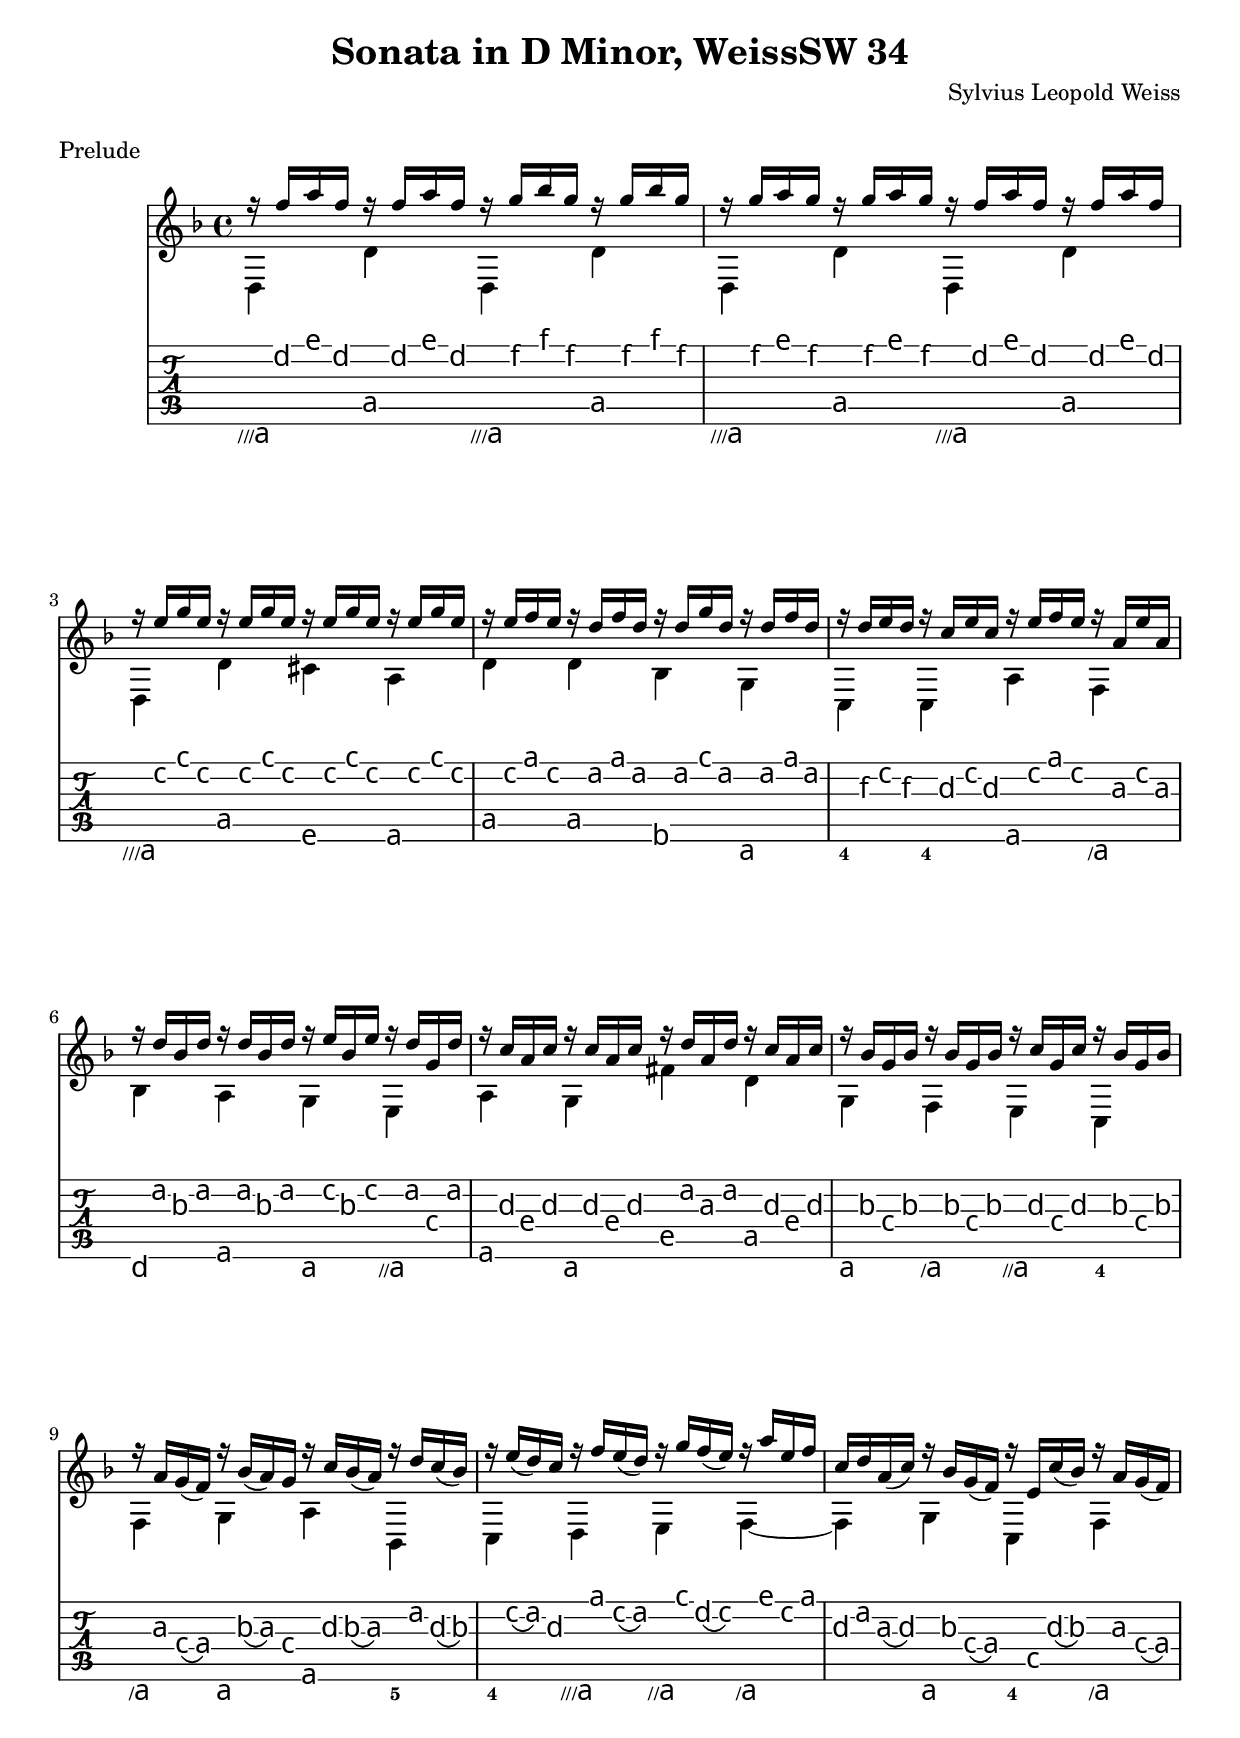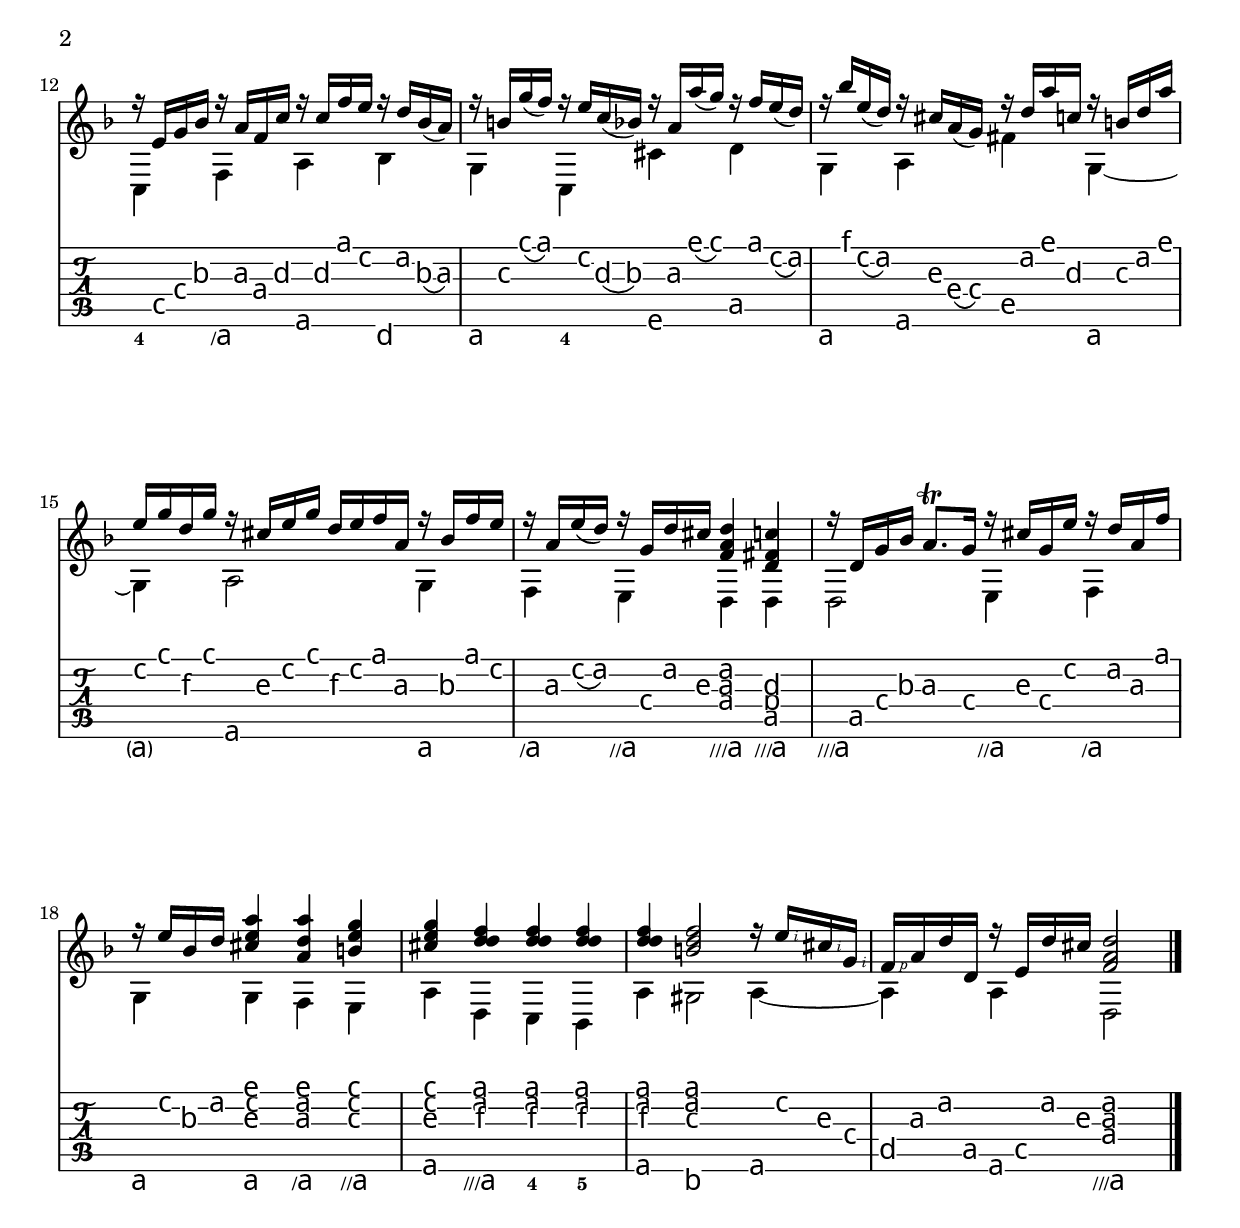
\version "2.24.3"
\language "english"

\header {
  title = "Sonata in D Minor, WeissSW 34"
  composer = "Sylvius Leopold Weiss"
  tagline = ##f
}

\paper {
  scoreTitleMarkup = \markup {
    \column {
      \vspace #1
      \fill-line {
        \fromproperty #'header:piece
        \fromproperty #'header:opus
      }
    }
  }
  system-system-spacing.padding = #4
}

\languageSaveAndChange "english"

\version "2.24.3"

\makeDefaultStringTuning #'baroque-lute-tuning \stringTuning <a, d f a d' f'>
% \makeDefaultStringTuning #'baroque-lute-bass-tuning \stringTuning <a,, b,, c, d, e, f, g,>

#(define custom-fret-table-one
  (make-fretboard-table default-fret-table))

#(define custom-fret-table-two
  (make-fretboard-table default-fret-table))

\addChordShape #'ef:m #baroque-lute-tuning "x;1-1-(;1-1;1-1;1-1;1-1-);"
\addChordShape #'ef #baroque-lute-tuning "x;1-1-(;2-2;1-1;1-1-);2-3;"
\addChordShape #'c:dim #baroque-lute-tuning "3-3;1-1-(;1-1;3-4;1-1;1-1-);"

\storePredefinedDiagram #default-fret-table
  \chordmode {d:m}
  #baroque-lute-tuning
  "o;o;o;o;o;o;"

\storePredefinedDiagram #default-fret-table
  \chordmode {d}
  #baroque-lute-tuning
  "x;o;1-1;o;o;4-4;"

\storePredefinedDiagram #default-fret-table
  \chordmode {d:7}
  #baroque-lute-tuning
  "x;o;1-1;3-4;o;1-2;"

\storePredefinedDiagram #default-fret-table
  \chordmode {a:m}
  #baroque-lute-tuning
  "o;2-1-(;4-3;3-2;2-1-);4-4;"

\storePredefinedDiagram #default-fret-table
  \chordmode {a}
  #baroque-lute-tuning
  "o;2-1-(;4-2;4-3;2-1-);4-4;"

\storePredefinedDiagram #default-fret-table
  \chordmode {a:7}
  #baroque-lute-tuning
  "o;2-1-(;4-2;4-3;2-1;2-1-);"

\storePredefinedDiagram #custom-fret-table-one
  \chordmode {a:7}
  #baroque-lute-tuning
  "o;2-1;2-2;o;2-3;2-4;"

\storePredefinedDiagram #custom-fret-table-two
  \chordmode {a:7}
  #baroque-lute-tuning
  "o;2-1-(;2-1;4-3;2-1-);4-4;"

\storePredefinedDiagram #default-fret-table
  \chordmode {g}
  #baroque-lute-tuning
  "2-1;o;2-2;2-3;o;2-4;"

\storePredefinedDiagram #default-fret-table
  \chordmode {ef:m}
  #baroque-lute-tuning
  #(chord-shape 'ef:m baroque-lute-tuning)

\storePredefinedDiagram #default-fret-table
  \chordmode {e:m}
  #baroque-lute-tuning
  #(offset-fret 1 (chord-shape 'ef:m baroque-lute-tuning))

\storePredefinedDiagram #default-fret-table
  \chordmode {ef}
  #baroque-lute-tuning
  #(chord-shape 'ef baroque-lute-tuning)

\storePredefinedDiagram #default-fret-table
  \chordmode {e}
  #baroque-lute-tuning
  #(offset-fret 1 (chord-shape 'ef baroque-lute-tuning))

\storePredefinedDiagram #default-fret-table
  \chordmode {e:7}
  #baroque-lute-tuning
  "x;2-1;3-3;2-2;o;3-4;"

\storePredefinedDiagram #default-fret-table
  \chordmode {f:m}
  #baroque-lute-tuning
  #(offset-fret 2 (chord-shape 'ef:m baroque-lute-tuning))

\storePredefinedDiagram #default-fret-table
\chordmode {fs:m}
  #baroque-lute-tuning
  #(offset-fret 3 (chord-shape 'ef:m baroque-lute-tuning))

\storePredefinedDiagram #custom-fret-table-one
\chordmode {fs:m}
  #baroque-lute-tuning
  "o;x;1;o;x;1;"

\storePredefinedDiagram #default-fret-table
  \chordmode {b:m}
  #baroque-lute-tuning
  "2-3;o;1-1;2-4;o;1-2;"

\storePredefinedDiagram #default-fret-table
\chordmode {c:dim}
  #baroque-lute-tuning
  #(chord-shape 'c:dim baroque-lute-tuning)

\storePredefinedDiagram #default-fret-table
\chordmode {cs:dim}
  #baroque-lute-tuning
  #(offset-fret 1 (chord-shape 'c:dim baroque-lute-tuning))

\languageRestore

% \include "../roman_numeral_analysis_tool.ily"

\layout {
  \context {
    \FretBoards
    stringTunings = #baroque-lute-tuning
  }
  \context {
    \FiguredBass
    \override VerticalAxisGroup.nonstaff-relatedstaff-spacing.padding = #2
    \override VerticalAxisGroup.nonstaff-unrelatedstaff-spacing.padding = #3
  }
  \context {
    \Score
    tablatureFormat = #fret-letter-tablature-format
  }
  \context {
    \TabStaff
    stringTunings = #baroque-lute-tuning
    additionalBassStrings = \stringTuning <a,, bf,, c, d, e, f, g,>
    fretLabels = \markuplist
      \override #'((font-name . "Brush Script MT") (font-size . 2))
      {
        "a" "b" "c" "d" "e" "f" "g" "h" "i" "k"
      }
  }
  \context {
    \ChordNames
    \override ChordName.font-name = "Palatino Linotype"
  }
  \context {
    \Staff
    \override VerticalAxisGroup.staff-staff-spacing.padding = #3
  }
}

#(define RH rightHandFinger)

% music = \relative {
%   \transposition c
%   f'4 d a f d a g f e d c b a
% }

prelude = \relative {
  \key d \minor
  \transposition c
  <<
    {
      \voiceTwo
      d, d' d, d'
      d, d' d, d'
      d, d' cs a
      d d bf g
      c, c a' f
      \omit StringNumber
      bf\7 a g e
      a g fs'\5 d
      g, f e c
      f g a bf,
      c d e f~
      f g c, f
      c f a bf\7
      g c, cs' d
      g, a fs'\5 g,~
      g a2 g4
      f e d d
      d2 e4 f
      g g f e
      a d, c bf
      a' gs2 a4~
      a a d,2
      \bar "|."
    }
    \\
    {
      \voiceOne
      \omit StringNumber
      r16 f''\2 a f\2
      r f\2 [a f\2]
      r g\2 [bf g\2]
      r g\2 [bf g\2]
      r g\2 [a g\2]
      r g\2 [a g\2]
      r f\2 [a f\2]
      r f\2 [a f\2]
      r e [g e]
      r e [g e]
      r e [g e]
      r e [g e]
      r e [f e]
      r d [f d]
      r d [g d]
      r d [f d]
      r d\3 [e d\3]
      r c e c
      r e f e
      r a, e' a,
      r d bf d
      r d bf d
      r e bf e
      r d g, d'
      r c a\4 c
      r c a\4 c
      r d a d
      r c a\4 c
      r bf g bf
      r bf g bf
      r c g c
      r bf g bf
      r a g_(f)
      r bf_(a) g
      r c bf_(a)
      r d c_(bf)
      r e_(d) c
      r f e_(d)
      r g f\2_(e)
      r a e f
      c d a_(c)
      r bf g_(f)
      r e c'_(bf)
      r a g_(f)
      r e g bf
      r a f c'
      r c f e
      r d bf_(a)
      r b g'_(f)
      r e c_(bf)
      r a a'_(g)
      r f e_(d)
      r bf' e,_(d)
      r cs a\4_(g)
      r d' a' c,
      r b d a'
      e g d\3 g
      r cs, e g
      d\3 e f a,
      r bf f' e
      r a, e'_(d)
      r g, d' cs
      <f, a d>4
      <d fs c'>
      r16 d g bf
      a8.\trill g16
      r cs g e'
      r d a f'
      r e bf d
      <cs e a>4
      <a d a'>
      <b e g>
      <cs e g>
      <d d f>
      <d d f>
      <d d f>
      <d d f>
      <b d f>2
      r16 e\RH2 cs\RH2 g\RH2
      f\5\RH1 a d d,
      r e d' cs
      <f, a d>2
    }
  >>
}

preludeChords = \chordmode {
  d2:m
  g:m/d
  d:sus
  d:m
  e:m7.5-/d
  a4:7/cs a:7
  d2:m
  g4:m/bf g:m7
  c2
  f4:maj7/a f:maj7
  bf bf:maj7/a
  e:dim/g e:m7.5-
  a:m a:m7/g
  d d:7
  g:m g:m7/f
  c:/e c:7
  f g:m
  a:m bf
  a:m/c d:m
  e:dim d:m7/f
  s g:m7
  c:7 f
  c:7 f
  f:maj7/a bf:maj7
  g:7 c:7
  a:7/cs d:m
  e:dim7/g a:7
  d:7/fs g
  e:m7 a:7
  d:m e:dim/g
  d:m/f cs:dim/e
  d:m d:7
  g:m/d s
  a:7/e d:m/f
  e:m7.5-/g a:7/g
  d:m/f e:m
  a:7 d:m
  d:m7 bf
  d:m/a gs:dim7
  s a:7
  d:m/a a:7
  d2:m
}

preludeFigures = \figuremode {
  \bassFigureExtendersOn
  s2
  <6 4>4 <6 4>
  <5 4> <5 4>
  s s
  <2> <2>
  s <7>
  s s
  <6> <7>
  s s
  <6 5> <7>
  s <2>
  <6> <7>
  s <2>
  <6> <7>
  s <2>
  <6> <7>
  s2 s1
  s4 <6 5>
  <2> <7>
  <7> s
  <7> s
  <6 5> <7>
  <7> <7>
  <6 5> s
  <6 5> <7>
  <6 5> s
  <6> <7 _+>
  s <6>
  <6> <6>
  s <7>
  <6 4> <6 4>
  <6+> <6>
  <6 5> <6 4+ 2>
  <6> s
  <7> s
  <2> s
  <6 4> <7 _!>
  s <7 _+>
  <6 4> <7>
  s2
}

% \include "articulate.ly"

\score {
  \header {
    piece = "Prelude"
  }
  % \articulate
  <<
    % \new ChordNames \preludeChords
    \new Staff \transpose c c' \prelude
    % \new FiguredBass \preludeFigures
    \new TabStaff \prelude
  >>
  % \midi {}
}
